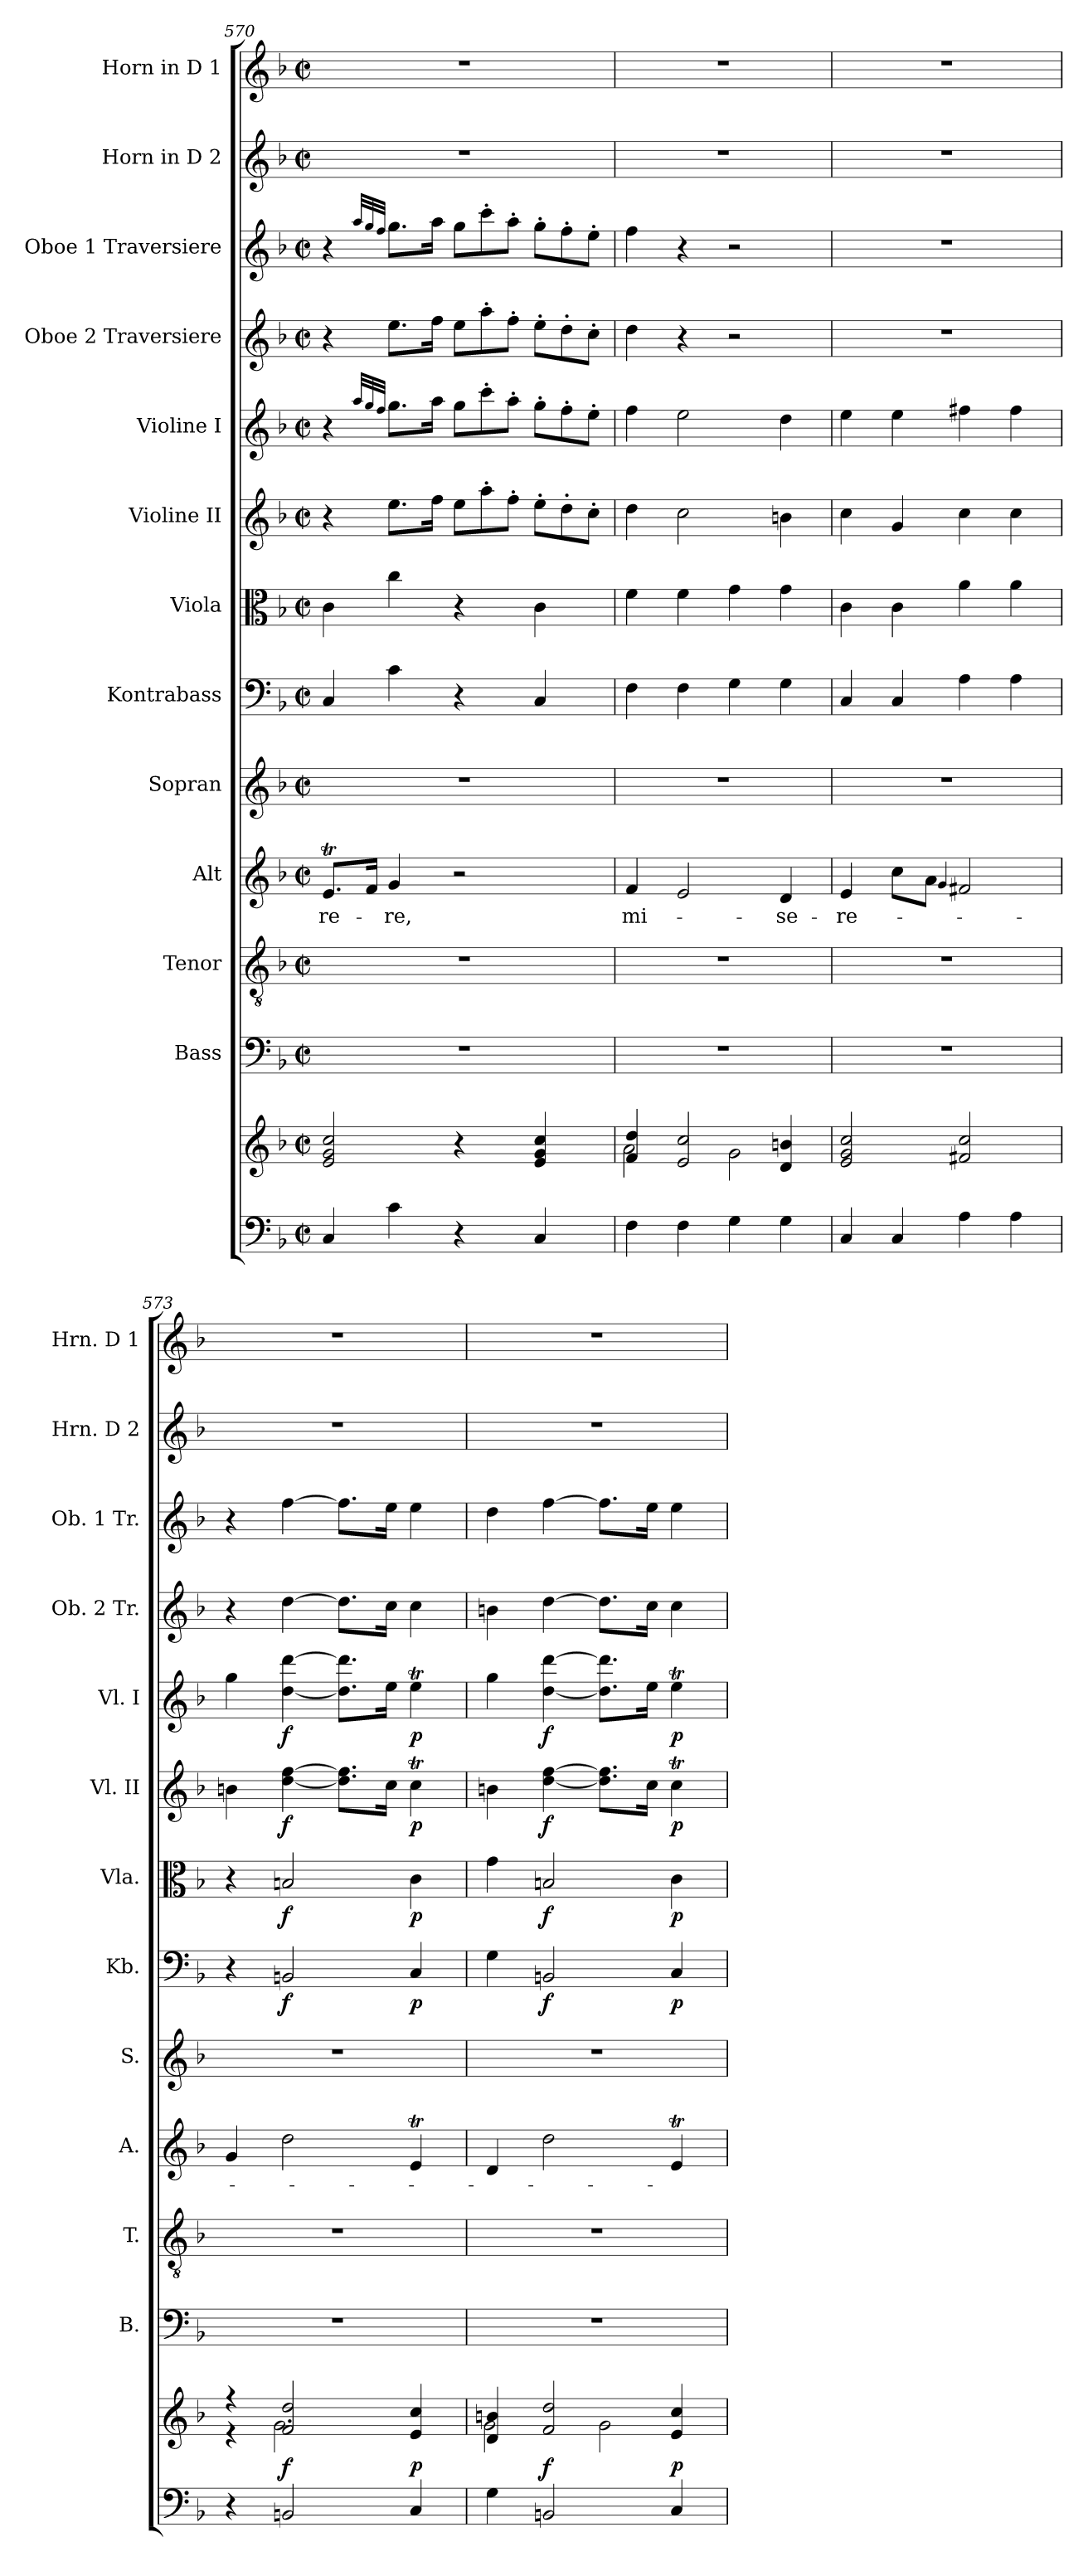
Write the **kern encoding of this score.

**kern	**kern	**dynam	**kern	**kern	**kern	**text	**kern	**kern	**dynam	**kern	**dynam	**kern	**dynam	**kern	**dynam	**kern	**kern	**kern	**kern
*part13	*part13	*part13	*part12	*part11	*part10	*part10	*part9	*part8	*part8	*part7	*part7	*part6	*part6	*part5	*part5	*part4	*part3	*part2	*part1
*staff14	*staff13	*staff13/14	*staff12	*staff11	*staff10	*staff10	*staff9	*staff8	*staff8	*staff7	*staff7	*staff6	*staff6	*staff5	*staff5	*staff4	*staff3	*staff2	*staff1
*	*	*	*I"Bass	*I"Tenor	*I"Alt	*	*I"Sopran	*I"Kontrabass	*	*I"Viola	*	*I"Violine II	*	*I"Violine I	*	*I"Oboe 2 Traversiere	*I"Oboe 1 Traversiere	*I"Horn in D 2	*I"Horn in D 1
*	*	*	*I'B.	*I'T.	*I'A.	*	*I'S.	*I'Kb.	*	*I'Vla.	*	*I'Vl. II	*	*I'Vl. I	*	*I'Ob. 2 Tr.	*I'Ob. 1 Tr.	*I'Hrn. D 2	*I'Hrn. D 1
*clefF4	*clefG2	*	*clefF4	*clefGv2	*clefG2	*	*clefG2	*clefF4	*	*clefC3	*	*clefG2	*	*clefG2	*	*clefG2	*clefG2	*clefG2	*clefG2
*	*	*	*	*	*	*	*	*ITrd7c12	*	*	*	*	*	*	*	*	*	*ITrd7c12	*ITrd7c12
*k[b-]	*k[b-]	*	*k[b-]	*k[b-]	*k[b-]	*	*k[b-]	*k[b-]	*	*k[b-]	*	*k[b-]	*	*k[b-]	*	*k[b-]	*k[b-]	*k[b-]	*k[b-]
*F:	*F:	*	*F:	*F:	*F:	*	*F:	*F:	*	*F:	*	*F:	*	*F:	*	*F:	*F:	*F:	*F:
*M2/2	*M2/2	*	*M2/2	*M2/2	*M2/2	*	*M2/2	*M2/2	*	*M2/2	*	*M2/2	*	*M2/2	*	*M2/2	*M2/2	*M2/2	*M2/2
*met(c|)	*met(c|)	*	*met(c|)	*met(c|)	*met(c|)	*	*met(c|)	*met(c|)	*	*met(c|)	*	*met(c|)	*	*met(c|)	*	*met(c|)	*met(c|)	*met(c|)	*met(c|)
=570	=570	=570	=570	=570	=570	=570	=570	=570	=570	=570	=570	=570	=570	=570	=570	=570	=570	=570	=570
!	!	!	!	!	!	!LO:LY:b	!	!	!	!	!	!	!	!	!	!	!	!	!
4C/	2e/ 2g/ 2cc/	.	1r	1r	8.et/L	-re-	1r	4CC/	.	4c\	.	4r	.	4r	.	4r	4r	1r	1r
.	.	.	.	.	16f/Jk	.	.	.	.	.	.	.	.	.	.	.	.	.	.
.	.	.	.	.	.	.	.	.	.	.	.	.	.	32qaa/LLL	.	.	32qaa/LLL	.	.
.	.	.	.	.	.	.	.	.	.	.	.	.	.	32qgg/	.	.	32qgg/	.	.
.	.	.	.	.	.	.	.	.	.	.	.	.	.	32qff/JJJ	.	.	32qff/JJJ	.	.
!	!	!	!	!	!	!LO:LY:b	!	!	!	!	!	!	!	!	!	!	!	!	!
4c\	.	.	.	.	4g/	-re,	.	4C\	.	4cc\	.	8.ee\L	.	8.gg\L	.	8.ee\L	8.gg\L	.	.
.	.	.	.	.	.	.	.	.	.	.	.	16ff\Jk	.	16aa\Jk	.	16ff\Jk	16aa\Jk	.	.
*	*	*	*	*	*	*	*	*	*	*	*	*Xtuplet	*	*Xtuplet	*	*Xtuplet	*Xtuplet	*	*
4r	4r	.	.	.	2r	.	.	4r	.	4r	.	12ee\L	.	12gg\L	.	12ee\L	12gg\L	.	.
.	.	.	.	.	.	.	.	.	.	.	.	12aa'>\	.	12ccc'>\	.	12aa'>\	12ccc'>\	.	.
.	.	.	.	.	.	.	.	.	.	.	.	12ff'>\J	.	12aa'>\J	.	12ff'>\J	12aa'>\J	.	.
4C/	4e/ 4g/ 4cc/	.	.	.	.	.	.	4CC/	.	4c\	.	12ee'>\L	.	12gg'>\L	.	12ee'>\L	12gg'>\L	.	.
.	.	.	.	.	.	.	.	.	.	.	.	12dd'>\	.	12ff'>\	.	12dd'>\	12ff'>\	.	.
.	.	.	.	.	.	.	.	.	.	.	.	12cc'>\J	.	12ee'>\J	.	12cc'>\J	12ee'>\J	.	.
=571	=571	=571	=571	=571	=571	=571	=571	=571	=571	=571	=571	=571	=571	=571	=571	=571	=571	=571	=571
*	*^	*	*	*	*	*	*	*	*	*	*	*	*	*	*	*	*	*	*
!	!	!	!	!	!	!	!LO:LY:b	!	!	!	!	!	!	!	!	!	!	!	!	!
4F\	4f/ 4dd/	2a\	.	1r	1r	4f/	mi-	1r	4FF\	.	4f\	.	4dd\	.	4ff\	.	4dd\	4ff\	1r	1r
4F\	2e/ 2cc/	.	.	.	.	2e/	.	.	4FF\	.	4f\	.	2cc\	.	2ee\	.	4r	4r	.	.
4G\	.	2g\	.	.	.	.	.	.	4GG\	.	4g\	.	.	.	.	.	2r	2r	.	.
!	!	!	!	!	!	!	!LO:LY:b	!	!	!	!	!	!	!	!	!	!	!	!	!
4G\	4d/ 4bn/	.	.	.	.	4d/	-se-	.	4GG\	.	4g\	.	4bn\	.	4dd\	.	.	.	.	.
*	*v	*v	*	*	*	*	*	*	*	*	*	*	*	*	*	*	*	*	*	*
=572	=572	=572	=572	=572	=572	=572	=572	=572	=572	=572	=572	=572	=572	=572	=572	=572	=572	=572	=572
!	!	!	!	!	!	!LO:LY:b	!	!	!	!	!	!	!	!	!	!	!	!	!
4C/	2e/ 2g/ 2cc/	.	1r	1r	4e/	-re-	1r	4CC/	.	4c\	.	4cc\	.	4ee\	.	1r	1r	1r	1r
4C/	.	.	.	.	8cc\L	.	.	4CC/	.	4c\	.	4g/	.	4ee\	.	.	.	.	.
.	.	.	.	.	8a\J	.	.	.	.	.	.	.	.	.	.	.	.	.	.
.	.	.	.	.	4qqg/	.	.	.	.	.	.	.	.	.	.	.	.	.	.
4A\	2f#X/ 2cc/	.	.	.	2f#X/	.	.	4AA\	.	4a\	.	4cc\	.	4ff#X\	.	.	.	.	.
4A\	.	.	.	.	.	.	.	4AA\	.	4a\	.	4cc\	.	4ff#\	.	.	.	.	.
!!LO:PB:g=z
=573	=573	=573	=573	=573	=573	=573	=573	=573	=573	=573	=573	=573	=573	=573	=573	=573	=573	=573	=573
*	*^	*	*	*	*	*	*	*	*	*	*	*	*	*	*	*	*	*	*
4r	4r	4r	.	1r	1r	4g/	.	1r	4r	.	4r	.	4bn\	.	4gg\	.	4r	4r	1r	1r
!	!	!	!LO:DY:a=2	!	!	!	!	!	!	!LO:DY:b	!	!LO:DY:b	!	!LO:DY:b	!	!LO:DY:b	!	!	!	!
2BBn/	2f/ 2dd/	2.g\	f	.	.	2dd\	.	.	2BBBn/	f	2Bn/	f	[4dd\ [4ff\	f	[4dd\ [4ddd\	f	[4dd\	[4ff\	.	.
.	.	.	.	.	.	.	.	.	.	.	.	.	8.dd\] 8.ff\]L	.	8.dd\] 8.ddd\]L	.	8.dd\L]	8.ff\L]	.	.
.	.	.	.	.	.	.	.	.	.	.	.	.	16cc\Jk	.	16ee\Jk	.	16cc\Jk	16ee\Jk	.	.
!	!	!	!LO:DY:a=2	!	!	!	!	!	!	!LO:DY:b	!	!LO:DY:b	!	!LO:DY:b	!	!LO:DY:b	!	!	!	!
4C/	4e/ 4cc/	.	p	.	.	4et/	.	.	4CC/	p	4c\	p	4ccT\	p	4eet\	p	4cc\	4ee\	.	.
=574	=574	=574	=574	=574	=574	=574	=574	=574	=574	=574	=574	=574	=574	=574	=574	=574	=574	=574	=574	=574
4G\	4d/ 4bn/	2g\	.	1r	1r	4d/	.	1r	4GG\	.	4g\	.	4bn\	.	4gg\	.	4bn\	4dd\	1r	1r
!	!	!	!LO:DY:a=2	!	!	!	!	!	!	!LO:DY:b	!	!LO:DY:b	!	!LO:DY:b	!	!LO:DY:b	!	!	!	!
2BBn/	2f/ 2dd/	.	f	.	.	2dd\	.	.	2BBBn/	f	2Bn/	f	[4dd\ [4ff\	f	[4dd\ [4ddd\	f	[4dd\	[4ff\	.	.
.	.	2g\	.	.	.	.	.	.	.	.	.	.	8.dd\] 8.ff\]L	.	8.dd\] 8.ddd\]L	.	8.dd\L]	8.ff\L]	.	.
.	.	.	.	.	.	.	.	.	.	.	.	.	16cc\Jk	.	16ee\Jk	.	16cc\Jk	16ee\Jk	.	.
!	!	!	!LO:DY:a=2	!	!	!	!	!	!	!LO:DY:b	!	!LO:DY:b	!	!LO:DY:b	!	!LO:DY:b	!	!	!	!
4C/	4e/ 4cc/	.	p	.	.	4et/	.	.	4CC/	p	4c\	p	4ccT\	p	4eet\	p	4cc\	4ee\	.	.
*	*v	*v	*	*	*	*	*	*	*	*	*	*	*	*	*	*	*	*	*	*
=	=	=	=	=	=	=	=	=	=	=	=	=	=	=	=	=	=	=	=
*-	*-	*-	*-	*-	*-	*-	*-	*-	*-	*-	*-	*-	*-	*-	*-	*-	*-	*-	*-
